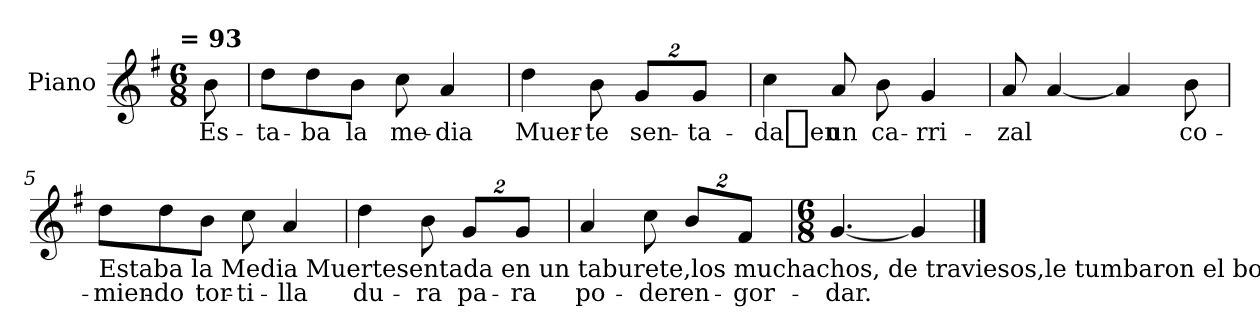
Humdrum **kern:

**kern	**text
*part1	*part1
*staff1	*staff1
*I"Piano	*
*I'Pno	*
*clefG2	*
*k[f#]	*
*G:	*
!!LO:TX:omd:t= = 93
*M6/8	*
*MM139	*
=	=
8b\	Es-
=1	=1
8dd\L	-ta-
8dd\	-ba
8b\J	la
8cc\	me-
4a/	-dia
=2	=2
4dd\	Muer-
8b\	-te
*Xbrackettup	*
16%3g/L	sen-
16%3g/J	-ta-
=3	=3
4cc\	-da_en
8a/	un
8b\	ca-
4g/	-rri-
=4	=4
8a/	-zal
[4a/	.
4a/]	.
8b\	co-
!!LO:LB:g=z
=5	=5
!LO:TX:b:t=Estaba la Media Muertesentada en un taburete,los muchachos, de traviesos,le tumbaron el bonete.	!
8dd\L	-mien-
8dd\	-do
8b\J	tor-
8cc\	-ti-
4a/	-lla
=6	=6
4dd\	du-
8b\	-ra
16%3g/L	pa-
16%3g/J	-ra
=7	=7
4a/	po-
8cc\	-der
16%3b/L	en-
16%3f#/J	-gor-
=6	=6
*M6/8	*
[4.g/	-dar.
4g/]	.
==	==
*-	*-
